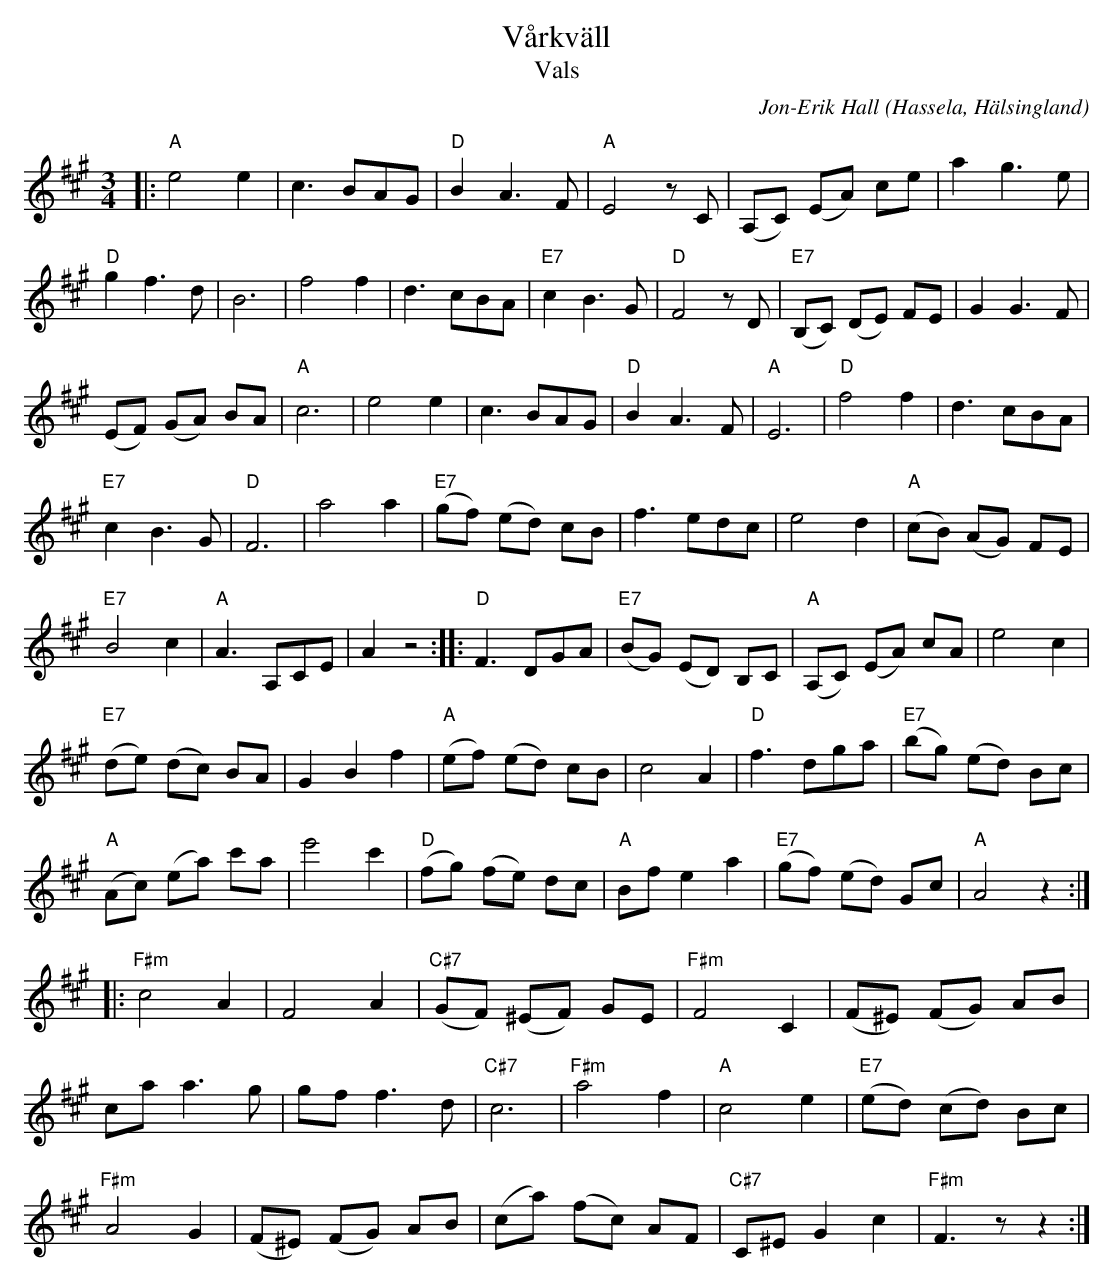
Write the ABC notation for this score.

X:1
T:Vårkväll
T:Vals
C:Jon-Erik Hall
O:Hassela, Hälsingland
Q:140
L:1/8
M:3/4
K:A
|:"A" e4 e2 | c3 BAG |"D" B2 A3 F |"A" E4 z C | (A,C) (EA) ce | a2 g3 e |
"D" g2 f3 d | B6 | f4 f2 | d3 cBA |"E7" c2 B3 G |"D" F4 z D |"E7" (B,C) (DE) FE | G2 G3 F |
(EF) (GA) BA |"A" c6 | e4 e2 | c3 BAG |"D" B2 A3 F |"A" E6 |"D" f4 f2 | d3 cBA |
"E7" c2 B3 G |"D" F6 | a4 a2 |"E7" (gf) (ed) cB | f3 edc | e4 d2 |"A" (cB) (AG) FE |
"E7" B4 c2 |"A" A3 A,CE | A2 z4 ::"D" F3 DGA |"E7" (BG) (ED) B,C |"A" (A,C) (EA) cA | e4 c2 |
"E7" (de) (dc) BA | G2 B2 f2 |"A" (ef) (ed) cB | c4 A2 |"D" f3 dga |"E7" (bg) (ed) Bc |
"A" (Ac) (ea) c'a | e'4 c'2 |"D" (fg) (fe) dc |"A" Bf e2 a2 |"E7" (gf) (ed) Gc |"A" A4 z2 ::
"F#m" c4 A2 | F4 A2 | "C#7"(GF) (^EF) GE | "F#m"F4 C2 | (F^E) (FG) AB |
ca a3 g | gf f3 d | "C#7"c6 | "F#m"a4 f2 | "A" c4 e2 | "E7"(ed) (cd) Bc |
"F#m"A4 G2 | (F^E) (FG) AB | (ca) (fc) AF |"C#7" C^E G2 c2 |"F#m" F3 z z2 :|
